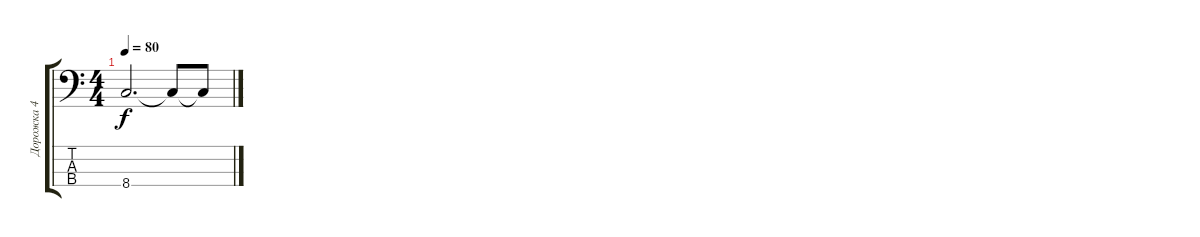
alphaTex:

\track ("Дорожка 4" "Дорожка 4") {instrument electricbassfinger}
\staff {score tabs}
\tuning (G2 D2 A1 E1) {hide}
\ts (4 4)
\tempo 80
\clef f4
\ks c
8.4.2{d dy f} 8.4{t}.8 8.4{t}.8
